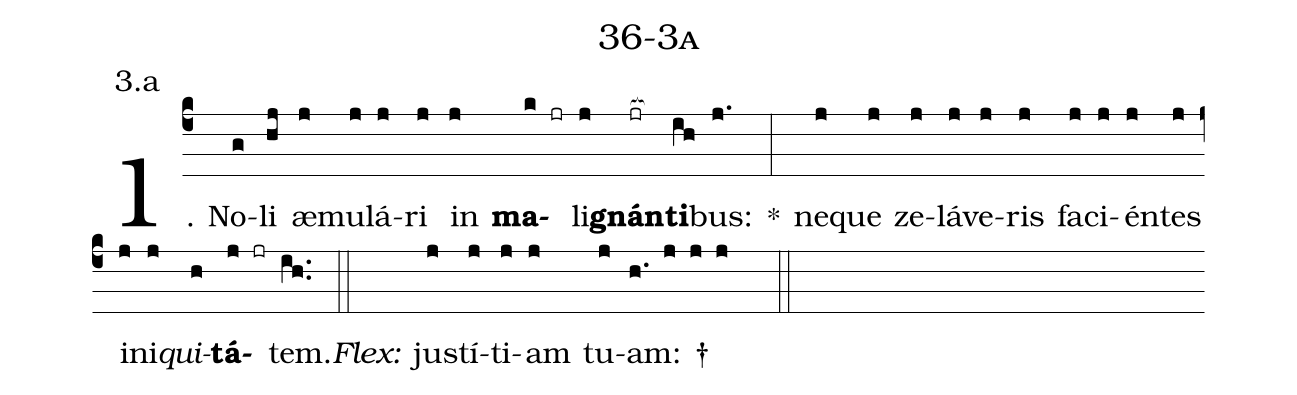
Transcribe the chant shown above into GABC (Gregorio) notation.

name: 36-3a;
annotation: 3.a;
%%
(c4)1. No(g)li(hj) æ(j)mu(j)lá(j)ri(j) in(j) <b>ma</b>(k jr)li(j)<b>gnán</b>(jr[ocb:1{])<b>ti</b>(ih[ocb:0}])bus:(j.) *(:) ne(j)que(j) ze(j)lá(j)ve(j)ris(j) fa(j)ci(j)én(j)tes(j) in(j)i(j)<i>qui</i>(h)<b>tá</b>(j jr)tem.(ih..) (::)
<i>Flex:</i>()  jus(j)tí(j)ti(j)am(j) tu(j)am: †(h. j j j  ::)
